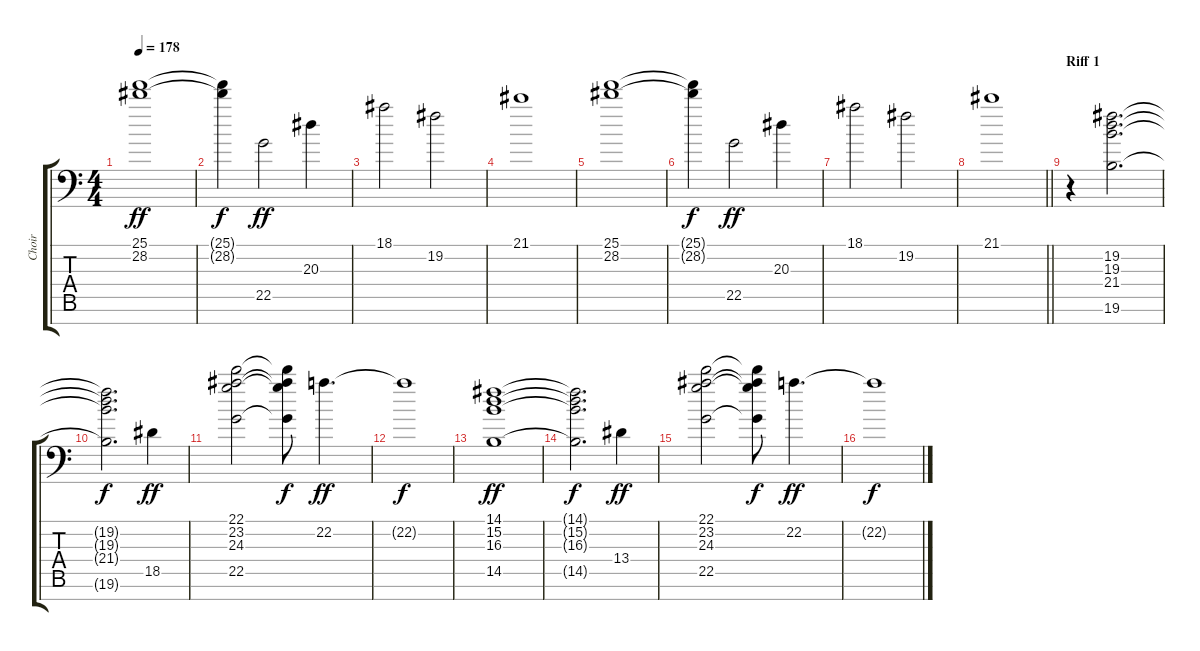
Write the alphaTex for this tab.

\track ("Choir" "Choir") {instrument choiraahs}
\staff {score tabs}
\tuning (E4 B3 G3 D3 A2 E2 C-1) {hide}
\ts (4 4)
\tempo 178
\clef f4
\ks c
(25.1 28.2).1{dy ff} |
(25.1{t} 28.2{t}).4{dy f} 22.5.2{dy ff} 20.3.4 |
18.1.2 19.2.2 |
21.1.1 |
(25.1 28.2).1 |
(25.1{t} 28.2{t}).4{dy f} 22.5.2{dy ff} 20.3.4 |
18.1.2 19.2.2 |
\barLineRight lightlight
21.1.1 |
\section ("" "Riff 1")
r.4 (19.2 19.3 21.4 19.6).2{d} |
(19.2{t} 19.3{t} 21.4{t} 19.6{t}).2{d dy f} 18.5.4{dy ff} |
(22.1 23.2 24.3 22.5).2 (22.1{t} 23.2{t} 24.3{t} 22.5{t}).8{dy f} 22.2.4{d dy ff} |
22.2{t}.1{dy f} |
(14.1 15.2 16.3 14.5).1{dy ff} |
(14.1{t} 15.2{t} 16.3{t} 14.5{t}).2{d dy f} 13.4.4{dy ff} |
(22.1 23.2 24.3 22.5).2 (22.1{t} 23.2{t} 24.3{t} 22.5{t}).8{dy f} 22.2.4{d dy ff} |
22.2{t}.1{dy f}
